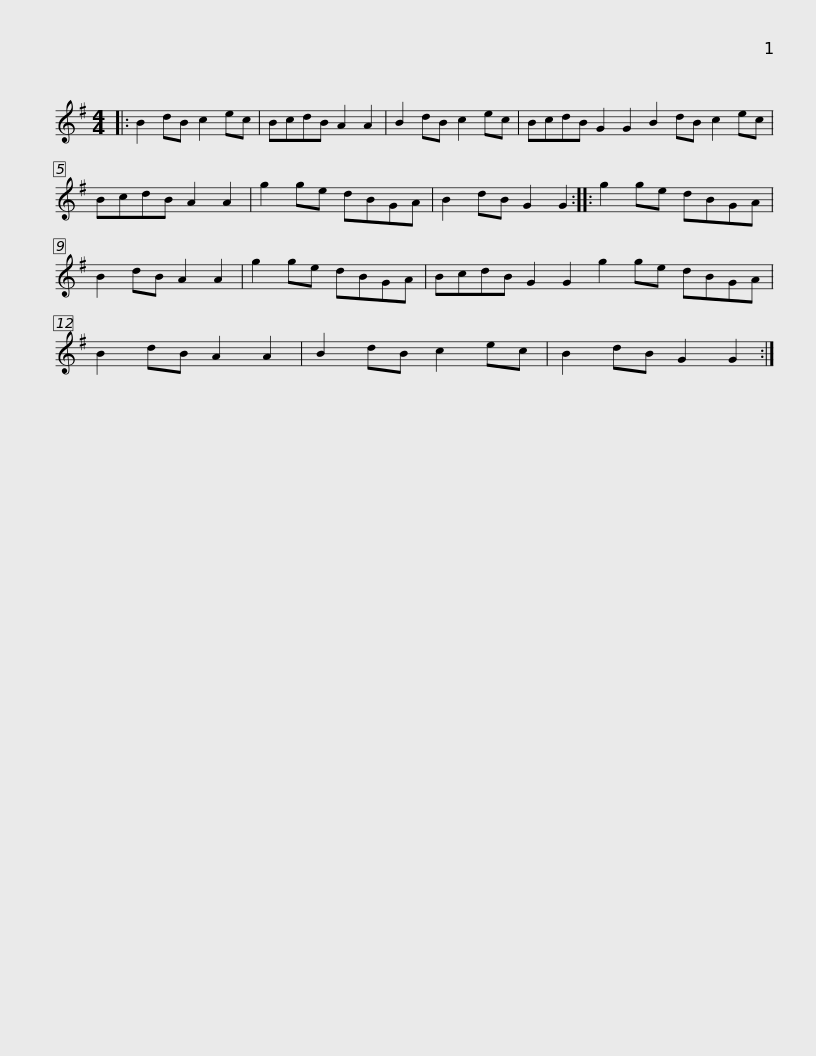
X:1
L:1/8
M:4/4
I:linebreak $
K:G
V:1 treble
V:1
|: B2 dB c2 ec | BcdB A2 A2 | B2 dB c2 ec | BcdB G2 G2 B2 dB c2 ec | BcdB A2 A2 |$ %5
 g2 ge dBGA | B2 dB G2 G2 :: g2 ge dBGA | B2 dB A2 A2 | g2 ge dBGA |$ %10
 BcdB G2 G2 g2 ge dBGA | B2 dB A2 A2 | B2 dB c2 ec | B2 dB G2 G2 :| %14
